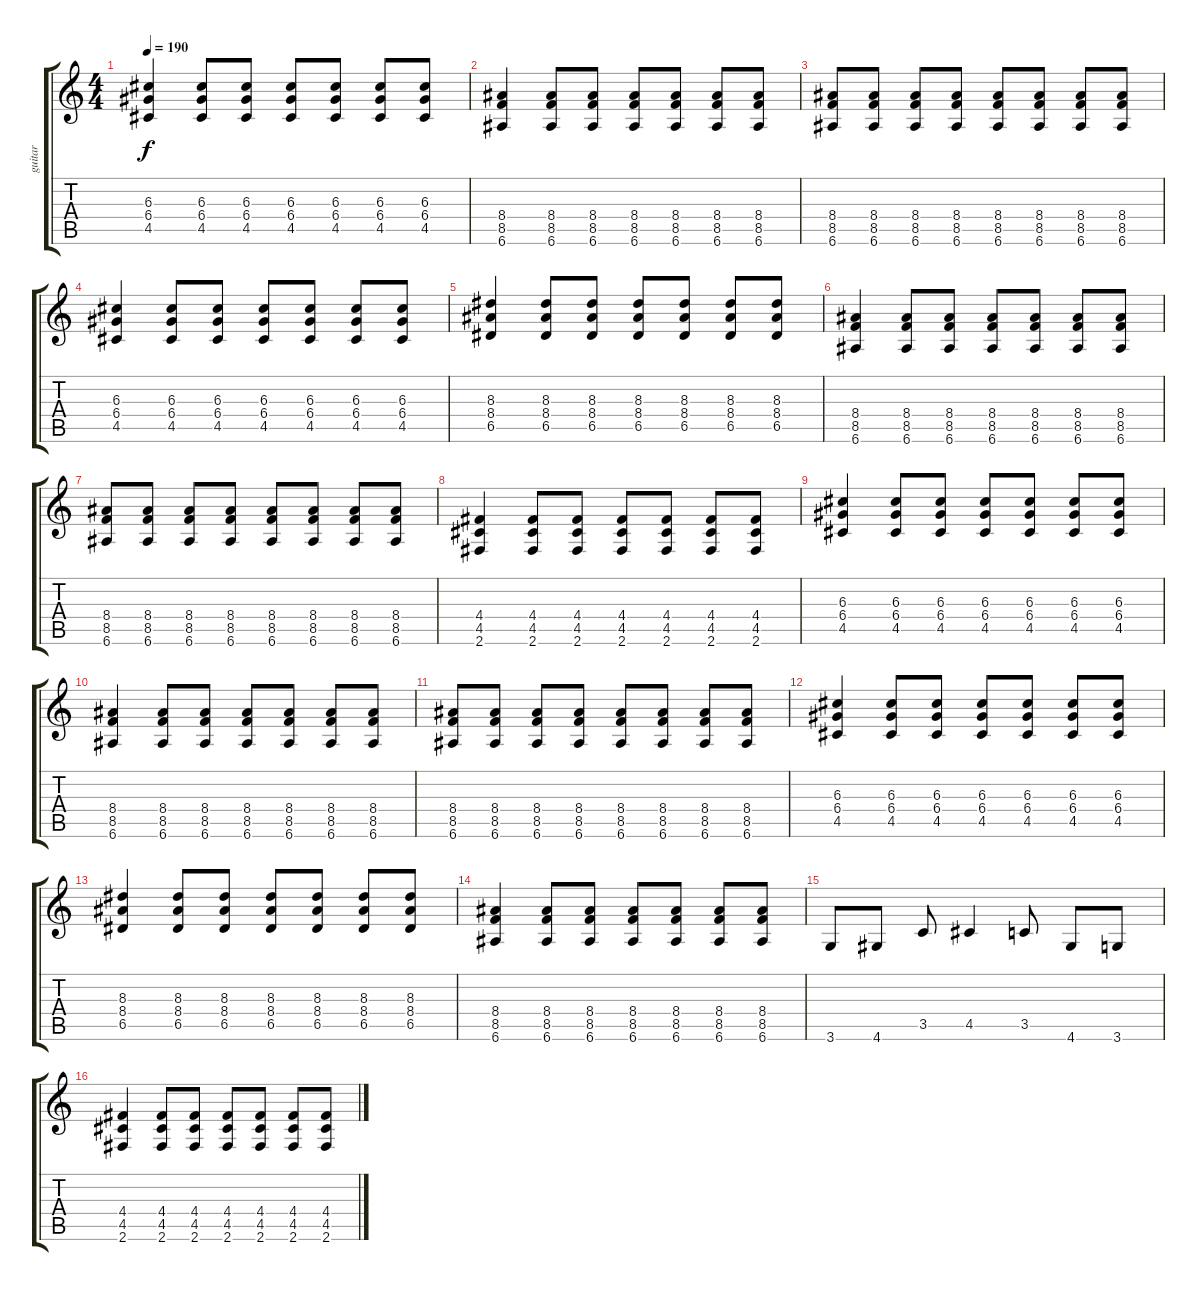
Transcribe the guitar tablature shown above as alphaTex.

\track ("guitar" "guitar") {instrument distortionguitar}
\staff {score tabs}
\tuning (E4 B3 G3 D3 A2 E2) {hide}
\ts (4 4)
\tempo 190
\clef g2
\ks c
(6.3 6.4 4.5).4{dy f} (6.3 6.4 4.5).8 (6.3 6.4 4.5).8 (6.3 6.4 4.5).8 (6.3 6.4 4.5).8 (6.3 6.4 4.5).8 (6.3 6.4 4.5).8 |
(8.4 8.5 6.6).4 (8.4 8.5 6.6).8 (8.4 8.5 6.6).8 (8.4 8.5 6.6).8 (8.4 8.5 6.6).8 (8.4 8.5 6.6).8 (8.4 8.5 6.6).8 |
(8.4 8.5 6.6).8 (8.4 8.5 6.6).8 (8.4 8.5 6.6).8 (8.4 8.5 6.6).8 (8.4 8.5 6.6).8 (8.4 8.5 6.6).8 (8.4 8.5 6.6).8 (8.4 8.5 6.6).8 |
(6.3 6.4 4.5).4 (6.3 6.4 4.5).8 (6.3 6.4 4.5).8 (6.3 6.4 4.5).8 (6.3 6.4 4.5).8 (6.3 6.4 4.5).8 (6.3 6.4 4.5).8 |
(8.3 8.4 6.5).4 (8.3 8.4 6.5).8 (8.3 8.4 6.5).8 (8.3 8.4 6.5).8 (8.3 8.4 6.5).8 (8.3 8.4 6.5).8 (8.3 8.4 6.5).8 |
(8.4 8.5 6.6).4 (8.4 8.5 6.6).8 (8.4 8.5 6.6).8 (8.4 8.5 6.6).8 (8.4 8.5 6.6).8 (8.4 8.5 6.6).8 (8.4 8.5 6.6).8 |
(8.4 8.5 6.6).8 (8.4 8.5 6.6).8 (8.4 8.5 6.6).8 (8.4 8.5 6.6).8 (8.4 8.5 6.6).8 (8.4 8.5 6.6).8 (8.4 8.5 6.6).8 (8.4 8.5 6.6).8 |
(4.4 4.5 2.6).4 (4.4 4.5 2.6).8 (4.4 4.5 2.6).8 (4.4 4.5 2.6).8 (4.4 4.5 2.6).8 (4.4 4.5 2.6).8 (4.4 4.5 2.6).8 |
(6.3 6.4 4.5).4 (6.3 6.4 4.5).8 (6.3 6.4 4.5).8 (6.3 6.4 4.5).8 (6.3 6.4 4.5).8 (6.3 6.4 4.5).8 (6.3 6.4 4.5).8 |
(8.4 8.5 6.6).4 (8.4 8.5 6.6).8 (8.4 8.5 6.6).8 (8.4 8.5 6.6).8 (8.4 8.5 6.6).8 (8.4 8.5 6.6).8 (8.4 8.5 6.6).8 |
(8.4 8.5 6.6).8 (8.4 8.5 6.6).8 (8.4 8.5 6.6).8 (8.4 8.5 6.6).8 (8.4 8.5 6.6).8 (8.4 8.5 6.6).8 (8.4 8.5 6.6).8 (8.4 8.5 6.6).8 |
(6.3 6.4 4.5).4 (6.3 6.4 4.5).8 (6.3 6.4 4.5).8 (6.3 6.4 4.5).8 (6.3 6.4 4.5).8 (6.3 6.4 4.5).8 (6.3 6.4 4.5).8 |
(8.3 8.4 6.5).4 (8.3 8.4 6.5).8 (8.3 8.4 6.5).8 (8.3 8.4 6.5).8 (8.3 8.4 6.5).8 (8.3 8.4 6.5).8 (8.3 8.4 6.5).8 |
(8.4 8.5 6.6).4 (8.4 8.5 6.6).8 (8.4 8.5 6.6).8 (8.4 8.5 6.6).8 (8.4 8.5 6.6).8 (8.4 8.5 6.6).8 (8.4 8.5 6.6).8 |
3.6.8 4.6.8 3.5.8 4.5.4 3.5.8 4.6.8 3.6.8 |
(4.4 4.5 2.6).4 (4.4 4.5 2.6).8 (4.4 4.5 2.6).8 (4.4 4.5 2.6).8 (4.4 4.5 2.6).8 (4.4 4.5 2.6).8 (4.4 4.5 2.6).8
